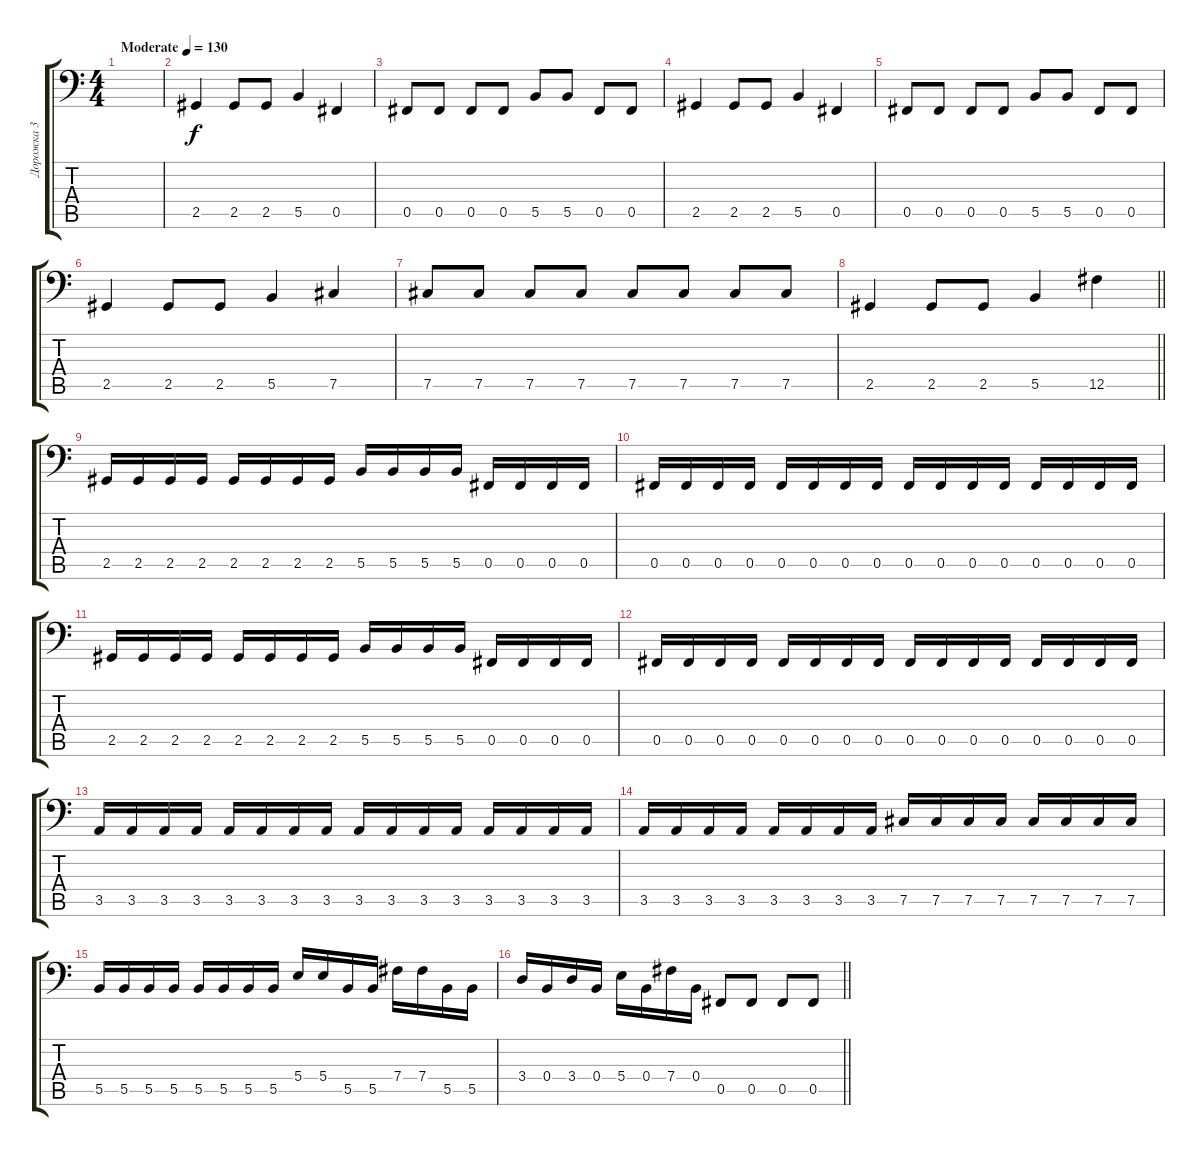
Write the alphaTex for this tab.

\track ("Дорожка 3" "Дорожка 3") {instrument electricbassfinger}
\staff {score tabs}
\tuning (Db3 Ab2 E2 B1 Gb1 B0) {hide}
\ts (4 4)
\tempo (130 "Moderate")
\clef f4
\ks c
|
2.5.4 2.5.8 2.5.8 5.5.4 0.5.4 |
0.5.8 0.5.8 0.5.8 0.5.8 5.5.8 5.5.8 0.5.8 0.5.8 |
2.5.4 2.5.8 2.5.8 5.5.4 0.5.4 |
0.5.8 0.5.8 0.5.8 0.5.8 5.5.8 5.5.8 0.5.8 0.5.8 |
2.5.4 2.5.8 2.5.8 5.5.4 7.5.4 |
7.5.8 7.5.8 7.5.8 7.5.8 7.5.8 7.5.8 7.5.8 7.5.8 |
\barLineRight lightlight
2.5.4 2.5.8 2.5.8 5.5.4 12.5.4 |
\section ("" " ")
2.5.16 2.5.16 2.5.16 2.5.16 2.5.16 2.5.16 2.5.16 2.5.16 5.5.16 5.5.16 5.5.16 5.5.16 0.5.16 0.5.16 0.5.16 0.5.16 |
0.5.16 0.5.16 0.5.16 0.5.16 0.5.16 0.5.16 0.5.16 0.5.16 0.5.16 0.5.16 0.5.16 0.5.16 0.5.16 0.5.16 0.5.16 0.5.16 |
2.5.16 2.5.16 2.5.16 2.5.16 2.5.16 2.5.16 2.5.16 2.5.16 5.5.16 5.5.16 5.5.16 5.5.16 0.5.16 0.5.16 0.5.16 0.5.16 |
0.5.16 0.5.16 0.5.16 0.5.16 0.5.16 0.5.16 0.5.16 0.5.16 0.5.16 0.5.16 0.5.16 0.5.16 0.5.16 0.5.16 0.5.16 0.5.16 |
3.5.16 3.5.16 3.5.16 3.5.16 3.5.16 3.5.16 3.5.16 3.5.16 3.5.16 3.5.16 3.5.16 3.5.16 3.5.16 3.5.16 3.5.16 3.5.16 |
3.5.16 3.5.16 3.5.16 3.5.16 3.5.16 3.5.16 3.5.16 3.5.16 7.5.16 7.5.16 7.5.16 7.5.16 7.5.16 7.5.16 7.5.16 7.5.16 |
5.5.16 5.5.16 5.5.16 5.5.16 5.5.16 5.5.16 5.5.16 5.5.16 5.4.16 5.4.16 5.5.16 5.5.16 7.4.16 7.4.16 5.5.16 5.5.16 |
\barLineRight lightlight
3.4.16 0.4.16 3.4.16 0.4.16 5.4.16 0.4.16 7.4.16 0.4.16 0.5.8 0.5.8 0.5.8 0.5.8
